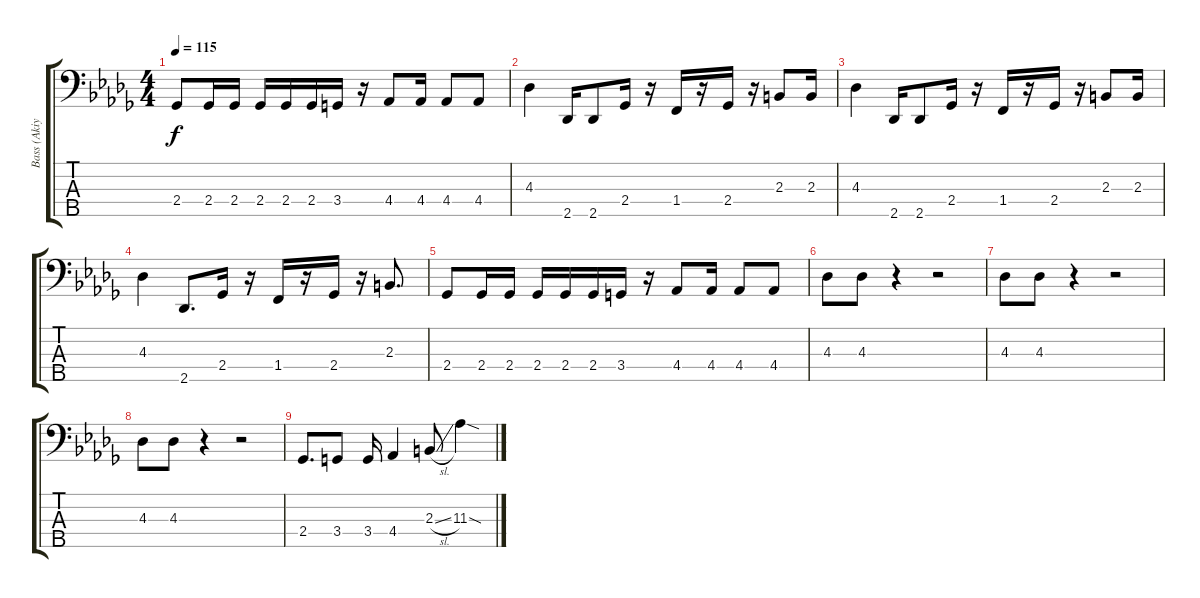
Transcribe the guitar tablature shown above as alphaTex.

\track ("Bass (Akiyama Mio)" "Bass (Akiy") {instrument electricbassfinger}
\staff {score tabs}
\tuning (G2 D2 A1 E1 B0) {hide}
\ts (4 4)
\tempo 115
\clef f4
\ks db
2.4.8{dy f} 2.4.16 2.4.16 2.4.16 2.4.16 2.4.16 3.4.16 r.16 4.4.8 4.4.16 4.4.8 4.4.8 |
4.3.4 2.5.16 2.5.8 2.4.16 r.16 1.4.16 r.16 2.4.16 r.16 2.3.8 2.3.16 |
4.3.4 2.5.16 2.5.8 2.4.16 r.16 1.4.16 r.16 2.4.16 r.16 2.3.8 2.3.16 |
4.3.4 2.5.8{d} 2.4.16 r.16 1.4.16 r.16 2.4.16 r.16 2.3.8{d} |
2.4.8 2.4.16 2.4.16 2.4.16 2.4.16 2.4.16 3.4.16 r.16 4.4.8 4.4.16 4.4.8 4.4.8 |
4.3.8 4.3.8 r.4 r.2 |
4.3.8 4.3.8 r.4 r.2 |
4.3.8 4.3.8 r.4 r.2 |
2.4.8{d} 3.4.8 3.4.16 4.4.4 2.3{sl}.8 11.3{sod}.4
